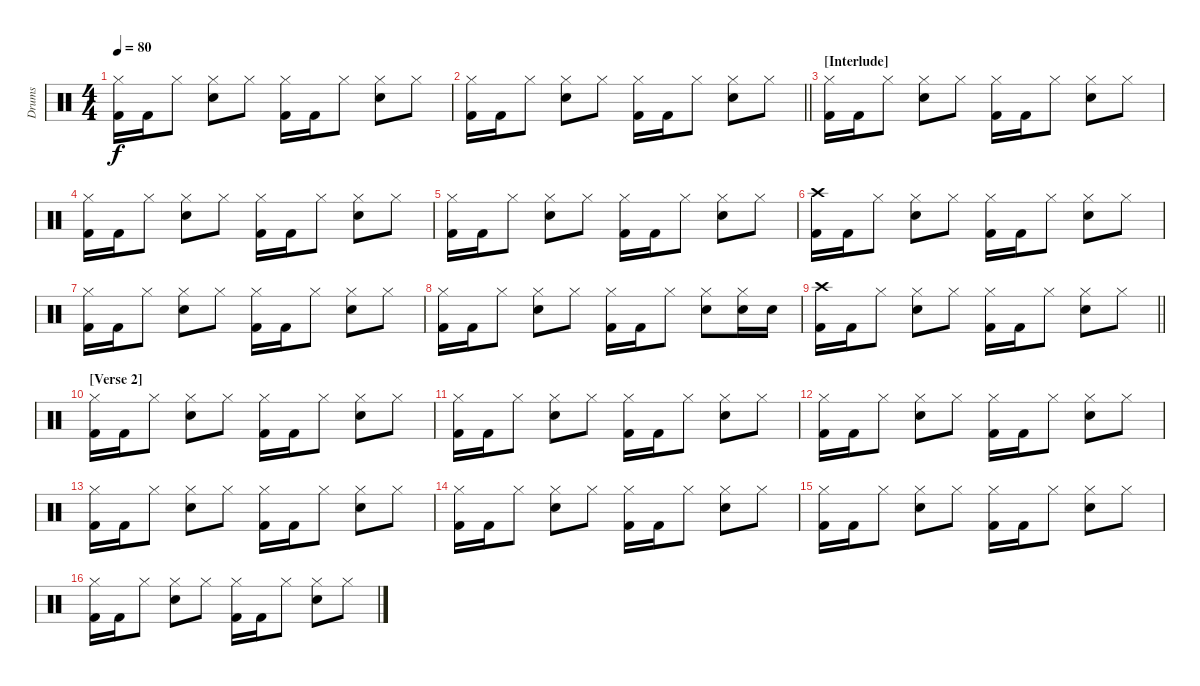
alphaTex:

\track ("Drums         " "Drums     ") {instrument percussion}
\staff {score}
\articulation defaults
\ts (4 4)
\tempo 80
\clef neutral
\ks c
("Kick (hit) 2" "Hi-Hat (closed)").16{dy f} "Kick (hit) 2".16 "Hi-Hat (closed)".8 ("Snare (hit) 2" "Hi-Hat (closed)").8 "Hi-Hat (closed)".8 ("Kick (hit) 2" "Hi-Hat (closed)").16 "Kick (hit) 2".16 "Hi-Hat (closed)".8 ("Snare (hit) 2" "Hi-Hat (closed)").8 "Hi-Hat (closed)".8 |
\barLineRight lightlight
("Kick (hit) 2" "Hi-Hat (closed)").16 "Kick (hit) 2".16 "Hi-Hat (closed)".8 ("Snare (hit) 2" "Hi-Hat (closed)").8 "Hi-Hat (closed)".8 ("Kick (hit) 2" "Hi-Hat (closed)").16 "Kick (hit) 2".16 "Hi-Hat (closed)".8 ("Snare (hit) 2" "Hi-Hat (closed)").8 "Hi-Hat (closed)".8 |
\section ("" "[Interlude]")
("Kick (hit) 2" "Hi-Hat (closed)").16 "Kick (hit) 2".16 "Hi-Hat (closed)".8 ("Snare (hit) 2" "Hi-Hat (closed)").8 "Hi-Hat (closed)".8 ("Kick (hit) 2" "Hi-Hat (closed)").16 "Kick (hit) 2".16 "Hi-Hat (closed)".8 ("Snare (hit) 2" "Hi-Hat (closed)").8 "Hi-Hat (closed)".8 |
("Kick (hit) 2" "Hi-Hat (closed)").16 "Kick (hit) 2".16 "Hi-Hat (closed)".8 ("Snare (hit) 2" "Hi-Hat (closed)").8 "Hi-Hat (closed)".8 ("Kick (hit) 2" "Hi-Hat (closed)").16 "Kick (hit) 2".16 "Hi-Hat (closed)".8 ("Snare (hit) 2" "Hi-Hat (closed)").8 "Hi-Hat (closed)".8 |
("Kick (hit) 2" "Hi-Hat (closed)").16 "Kick (hit) 2".16 "Hi-Hat (closed)".8 ("Snare (hit) 2" "Hi-Hat (closed)").8 "Hi-Hat (closed)".8 ("Kick (hit) 2" "Hi-Hat (closed)").16 "Kick (hit) 2".16 "Hi-Hat (closed)".8 ("Snare (hit) 2" "Hi-Hat (closed)").8 "Hi-Hat (closed)".8 |
("Kick (hit) 2" "Crash high (hit)").16 "Kick (hit) 2".16 "Hi-Hat (closed)".8 ("Snare (hit) 2" "Hi-Hat (closed)").8 "Hi-Hat (closed)".8 ("Kick (hit) 2" "Hi-Hat (closed)").16 "Kick (hit) 2".16 "Hi-Hat (closed)".8 ("Snare (hit) 2" "Hi-Hat (closed)").8 "Hi-Hat (closed)".8 |
("Kick (hit) 2" "Hi-Hat (closed)").16 "Kick (hit) 2".16 "Hi-Hat (closed)".8 ("Snare (hit) 2" "Hi-Hat (closed)").8 "Hi-Hat (closed)".8 ("Kick (hit) 2" "Hi-Hat (closed)").16 "Kick (hit) 2".16 "Hi-Hat (closed)".8 ("Snare (hit) 2" "Hi-Hat (closed)").8 "Hi-Hat (closed)".8 |
("Kick (hit) 2" "Hi-Hat (closed)").16 "Kick (hit) 2".16 "Hi-Hat (closed)".8 ("Snare (hit) 2" "Hi-Hat (closed)").8 "Hi-Hat (closed)".8 ("Kick (hit) 2" "Hi-Hat (closed)").16 "Kick (hit) 2".16 "Hi-Hat (closed)".8 ("Snare (hit) 2" "Hi-Hat (closed)").8 ("Snare (hit) 2" "Hi-Hat (closed)").16 "Snare (hit) 2".16 |
\barLineRight lightlight
("Kick (hit) 2" "Crash high (hit)").16 "Kick (hit) 2".16 "Hi-Hat (closed)".8 ("Snare (hit) 2" "Hi-Hat (closed)").8 "Hi-Hat (closed)".8 ("Kick (hit) 2" "Hi-Hat (closed)").16 "Kick (hit) 2".16 "Hi-Hat (closed)".8 ("Snare (hit) 2" "Hi-Hat (closed)").8 "Hi-Hat (closed)".8 |
\section ("" "[Verse 2]")
("Kick (hit) 2" "Hi-Hat (closed)").16 "Kick (hit) 2".16 "Hi-Hat (closed)".8 ("Snare (hit) 2" "Hi-Hat (closed)").8 "Hi-Hat (closed)".8 ("Kick (hit) 2" "Hi-Hat (closed)").16 "Kick (hit) 2".16 "Hi-Hat (closed)".8 ("Snare (hit) 2" "Hi-Hat (closed)").8 "Hi-Hat (closed)".8 |
("Kick (hit) 2" "Hi-Hat (closed)").16 "Kick (hit) 2".16 "Hi-Hat (closed)".8 ("Snare (hit) 2" "Hi-Hat (closed)").8 "Hi-Hat (closed)".8 ("Kick (hit) 2" "Hi-Hat (closed)").16 "Kick (hit) 2".16 "Hi-Hat (closed)".8 ("Snare (hit) 2" "Hi-Hat (closed)").8 "Hi-Hat (closed)".8 |
("Kick (hit) 2" "Hi-Hat (closed)").16 "Kick (hit) 2".16 "Hi-Hat (closed)".8 ("Snare (hit) 2" "Hi-Hat (closed)").8 "Hi-Hat (closed)".8 ("Kick (hit) 2" "Hi-Hat (closed)").16 "Kick (hit) 2".16 "Hi-Hat (closed)".8 ("Snare (hit) 2" "Hi-Hat (closed)").8 "Hi-Hat (closed)".8 |
("Kick (hit) 2" "Hi-Hat (closed)").16 "Kick (hit) 2".16 "Hi-Hat (closed)".8 ("Snare (hit) 2" "Hi-Hat (closed)").8 "Hi-Hat (closed)".8 ("Kick (hit) 2" "Hi-Hat (closed)").16 "Kick (hit) 2".16 "Hi-Hat (closed)".8 ("Snare (hit) 2" "Hi-Hat (closed)").8 "Hi-Hat (closed)".8 |
("Kick (hit) 2" "Hi-Hat (closed)").16 "Kick (hit) 2".16 "Hi-Hat (closed)".8 ("Snare (hit) 2" "Hi-Hat (closed)").8 "Hi-Hat (closed)".8 ("Kick (hit) 2" "Hi-Hat (closed)").16 "Kick (hit) 2".16 "Hi-Hat (closed)".8 ("Snare (hit) 2" "Hi-Hat (closed)").8 "Hi-Hat (closed)".8 |
("Kick (hit) 2" "Hi-Hat (closed)").16 "Kick (hit) 2".16 "Hi-Hat (closed)".8 ("Snare (hit) 2" "Hi-Hat (closed)").8 "Hi-Hat (closed)".8 ("Kick (hit) 2" "Hi-Hat (closed)").16 "Kick (hit) 2".16 "Hi-Hat (closed)".8 ("Snare (hit) 2" "Hi-Hat (closed)").8 "Hi-Hat (closed)".8 |
("Kick (hit) 2" "Hi-Hat (closed)").16 "Kick (hit) 2".16 "Hi-Hat (closed)".8 ("Snare (hit) 2" "Hi-Hat (closed)").8 "Hi-Hat (closed)".8 ("Kick (hit) 2" "Hi-Hat (closed)").16 "Kick (hit) 2".16 "Hi-Hat (closed)".8 ("Snare (hit) 2" "Hi-Hat (closed)").8 "Hi-Hat (closed)".8
